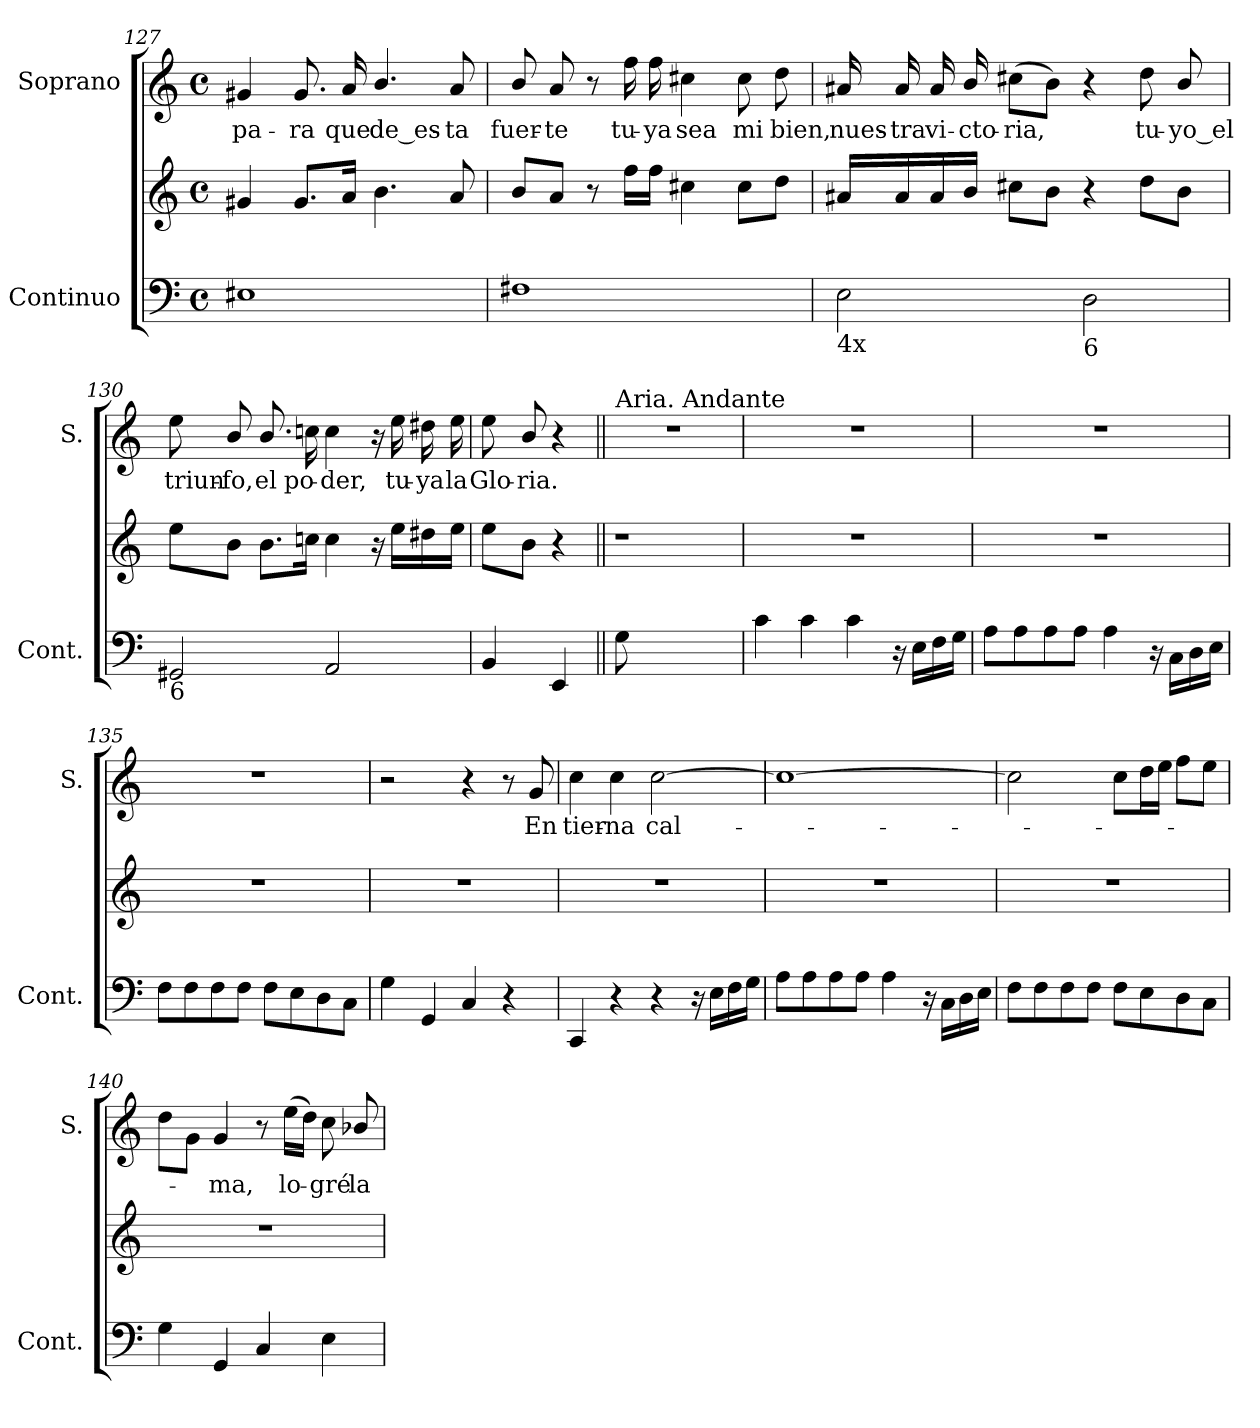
**kern	**kern	**kern	**text
*part2	*part2	*part1	*part1
*staff3	*staff2	*staff1	*staff1
*I"Continuo	*	*I"Soprano	*
*I'Cont.	*	*I'S.	*
*clefF4	*clefG2	*clefG2	*
*k[]	*k[]	*k[]	*
*C:	*C:	*C:	*
*M4/4	*M4/4	*M4/4	*
*met(c)	*met(c)	*met(c)	*
=127	=127	=127	=127
!	!	!	!LO:LY:b:color=#000000
1E#Xi	4g#Xi/	4g#Xi/	pa-
!	!	!	!LO:LY:b:color=#000000
.	8.g#i/L	8.g#i/	-ra
!	!	!	!LO:LY:b:color=#000000
.	16ai/Jk	16ai/	que
!	!	!	!LO:LY:b:color=#000000
.	4.bi\	4.bi/	de_es-
!	!	!	!LO:LY:b:color=#000000
.	8ai/	8ai/	-ta
!!LO:LB:g=z
=128	=128	=128	=128
!	!	!	!LO:LY:b:color=#000000
1F#Xi	8bi/L	8bi/	fuer-
!	!	!	!LO:LY:b:color=#000000
.	8ai/J	8ai/	-te
.	8r	8r	.
!	!	!	!LO:LY:b:color=#000000
.	16ffi\LL	16ffi\	tu-
!	!	!	!LO:LY:b:color=#000000
.	16ffi\JJ	16ffi\	-ya
!	!	!	!LO:LY:b:color=#000000
.	4cc#Xi\	4cc#Xi\	sea
!	!	!	!LO:LY:b:color=#000000
.	8cc#i\L	8cc#i\	mi
!	!	!	!LO:LY:b:color=#000000
.	8ddi\J	8ddi\	bien,
=129	=129	=129	=129
!LO:TX:b:t=4x	!	!	!
!	!	!	!LO:LY:b:color=#000000
2Ei\	16a#Xi/LL	16a#Xi/	nues-
!	!	!	!LO:LY:b:color=#000000
.	16a#i/	16a#i/	-tra
!	!	!	!LO:LY:b:color=#000000
.	16a#i/	16a#i/	vi-
!	!	!	!LO:LY:b:color=#000000
.	16bi/JJ	16bi/	-cto-
!	!	!	!LO:LY:b:color=#000000
.	8cc#Xi\L	(8cc#Xi\L	-ria,
.	8bi\J	8bi\J)	.
!LO:TX:b:t=6	!	!	!
2Di\	4r	4r	.
!	!	!	!LO:LY:b:color=#000000
.	8ddi\L	8ddi\	tu-
!	!	!	!LO:LY:b:color=#000000
.	8bi\J	8bi/	-yo_el
=130	=130	=130	=130
!LO:TX:b:t=6	!	!	!
!	!	!	!LO:LY:b:color=#000000
2GG#Xi/	8eei\L	8eei\	triun-
!	!	!	!LO:LY:b:color=#000000
.	8bi\J	8bi/	-fo,
!	!	!	!LO:LY:b:color=#000000
.	8.bi\L	8.bi/	el
!	!	!	!LO:LY:b:color=#000000
.	16ccni\Jk	16ccni\	po-
!	!	!	!LO:LY:b:color=#000000
2AAi/	4cci\	4cci\	-der,
.	16r	16r	.
!	!	!	!LO:LY:b:color=#000000
.	16eei\LL	16eei\	tu-
!	!	!	!LO:LY:b:color=#000000
.	16dd#Xi\	16dd#Xi\	-ya
!	!	!	!LO:LY:b:color=#000000
.	16eei\JJ	16eei\	la
=131	=131	=131	=131
!	!	!	!LO:LY:b:color=#000000
4BBi/	8eei\L	8eei\	Glo-
!	!	!	!LO:LY:b:color=#000000
.	8bi\J	8bi/	-ria.
4EEi/	4r	4r	.
!!LO:PB:g=z
=132||	=132||	=132||	=132||
!	!	!LO:TX:a:t=Aria. Andante	!
!	!LO:N:vis=1	!LO:N:vis=1	!
8Gi\	8r	1r	.
2..ryy	2..ryy	.	.
=133	=133	=133	=133
4ci\	1r	1r	.
4ci\	.	.	.
4ci\	.	.	.
16r	.	.	.
16Ei\LL	.	.	.
16Fi\	.	.	.
16Gi\JJ	.	.	.
=134	=134	=134	=134
8Ai\L	1r	1r	.
8Ai\	.	.	.
8Ai\	.	.	.
8Ai\J	.	.	.
4Ai\	.	.	.
16r	.	.	.
16Ci\LL	.	.	.
16Di\	.	.	.
16Ei\JJ	.	.	.
=135	=135	=135	=135
8Fi\L	1r	1r	.
8Fi\	.	.	.
8Fi\	.	.	.
8Fi\J	.	.	.
8Fi\L	.	.	.
8Ei\	.	.	.
8Di\	.	.	.
8Ci\J	.	.	.
!!LO:LB:g=z
=136	=136	=136	=136
4Gi\	1r	2r	.
4GGi/	.	.	.
4Ci/	.	4r	.
4r	.	8r	.
!	!	!	!LO:LY:b:color=#000000
.	.	8gi/	En
=137	=137	=137	=137
!	!	!	!LO:LY:b:color=#000000
4CCi/	1r	4cci\	tier-
!	!	!	!LO:LY:b:color=#000000
4r	.	4cci\	-na
!	!	!	!LO:LY:b:color=#000000
4r	.	[2cci\	cal-
16r	.	.	.
16Ei\LL	.	.	.
16Fi\	.	.	.
16Gi\JJ	.	.	.
=138	=138	=138	=138
8Ai\L	1r	1cci_	.
8Ai\	.	.	.
8Ai\	.	.	.
8Ai\J	.	.	.
4Ai\	.	.	.
16r	.	.	.
16Ci\LL	.	.	.
16Di\	.	.	.
16Ei\JJ	.	.	.
=139	=139	=139	=139
8Fi\L	1r	2cci\]	.
8Fi\	.	.	.
8Fi\	.	.	.
8Fi\J	.	.	.
8Fi\L	.	8cci\L	.
8Ei\	.	16ddi\L	.
.	.	16eei\JJ	.
8Di\	.	8ffi\L	.
8Ci\J	.	8eei\J	.
=140	=140	=140	=140
4Gi\	1r	8ddi\L	.
.	.	8gi\J	.
!	!	!	!LO:LY:b:color=#000000
4GGi/	.	4gi/	-ma,
4Ci/	.	8r	.
!	!	!	!LO:LY:b:color=#000000
.	.	(16eei\LL	lo-
.	.	16ddi\JJ)	.
!	!	!	!LO:LY:b:color=#000000
4Ei\	.	8cci\	-gré
!	!	!	!LO:LY:b:color=#000000
.	.	8b-Xi/	la
=	=	=	=
*-	*-	*-	*-
